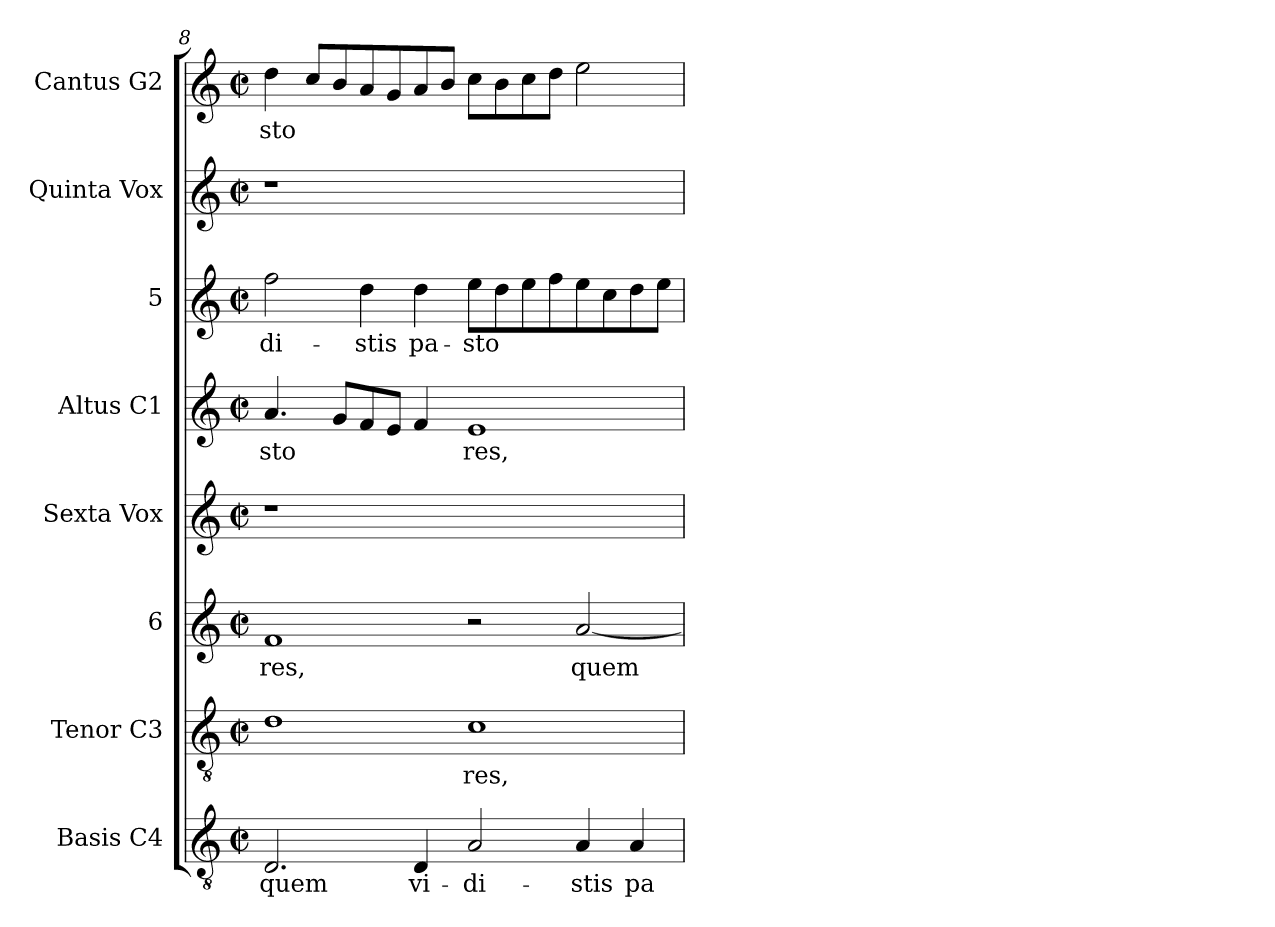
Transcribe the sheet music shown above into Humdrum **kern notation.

**kern	**text	**kern	**text	**kern	**text	**kern	**kern	**text	**kern	**text	**kern	**kern	**text
*part8	*part8	*part7	*part7	*part6	*part6	*part5	*part4	*part4	*part3	*part3	*part2	*part1	*part1
*staff8	*staff8	*staff7	*staff7	*staff6	*staff6	*staff5	*staff4	*staff4	*staff3	*staff3	*staff2	*staff1	*staff1
*I"Basis  C4	*	*I"Tenor  C3	*	*I"6	*	*I"Sexta  Vox	*I"Altus  C1	*	*I"5	*	*I"Quinta  Vox	*I"Cantus  G2	*
*I'B	*	*I'T	*	*	*	*	*I'A	*	*	*	*	*I'C	*
*clefGv2	*	*clefGv2	*	*clefG2	*	*clefG2	*clefG2	*	*clefG2	*	*clefG2	*clefG2	*
*k[]	*	*k[]	*	*k[]	*	*k[]	*k[]	*	*k[]	*	*k[]	*k[]	*
*C:	*	*C:	*	*C:	*	*C:	*C:	*	*C:	*	*C:	*C:	*
*M2/2	*	*M2/2	*	*M2/2	*	*M2/2	*M2/2	*	*M2/2	*	*M2/2	*M2/2	*
*met(c|)	*	*met(c|)	*	*met(c|)	*	*met(c|)	*met(c|)	*	*met(c|)	*	*met(c|)	*met(c|)	*
=8	=8	=8	=8	=8	=8	=8	=8	=8	=8	=8	=8	=8	=8
!	!LO:LY:b:cj	!	!LO:LY:b:cj	!	!LO:LY:b:cj	!	!	!LO:LY:b:cj	!	!LO:LY:b:cj	!	!	!LO:LY:b:cj
2.D/	quem	1d	--	1f	-res,	1r	4.a/	-sto-	2ff\	-di-	1r	4dd\	-sto-
!	!	!	!	!	!	!	!	!	!	!	!	!	!LO:LY:b:cj
.	.	.	.	.	.	.	.	.	.	.	.	8cc/L	--
!	!	!	!	!	!	!	!	!LO:LY:b:cj	!	!	!	!	!LO:LY:b:cj
.	.	.	.	.	.	.	8g/L	--	.	.	.	8b/	--
!	!	!	!	!	!	!	!	!LO:LY:b:cj	!	!LO:LY:b:cj	!	!	!LO:LY:b:cj
.	.	.	.	.	.	.	8f/	--	4dd\	-stis	.	8a/	--
!	!	!	!	!	!	!	!	!LO:LY:b:cj	!	!	!	!	!LO:LY:b:cj
.	.	.	.	.	.	.	8e/J	--	.	.	.	8g/	--
!	!LO:LY:b:cj	!	!	!	!	!	!	!LO:LY:b:cj	!	!LO:LY:b:cj	!	!	!LO:LY:b:cj
4D/	vi-	.	.	.	.	.	4f/	--	4dd\	pa-	.	8a/	--
!	!	!	!	!	!	!	!	!	!	!	!	!	!LO:LY:b:cj
.	.	.	.	.	.	.	.	.	.	.	.	8b/J	--
!	!LO:LY:b:cj	!	!LO:LY:b:cj	!	!	!	!	!LO:LY:b:cj	!	!LO:LY:b:cj	!	!	!LO:LY:b:cj
2A/	-di-	1c	-res,	2r	.	1ryy	1e	-res,	8ee\L	-sto-	1ryy	8cc\L	--
!	!	!	!	!	!	!	!	!	!	!LO:LY:b:cj	!	!	!LO:LY:b:cj
.	.	.	.	.	.	.	.	.	8dd\	--	.	8b\	--
!	!	!	!	!	!	!	!	!	!	!LO:LY:b:cj	!	!	!LO:LY:b:cj
.	.	.	.	.	.	.	.	.	8ee\	--	.	8cc\	--
!	!	!	!	!	!	!	!	!	!	!LO:LY:b:cj	!	!	!LO:LY:b:cj
.	.	.	.	.	.	.	.	.	8ff\	--	.	8dd\J	--
!	!LO:LY:b:cj	!	!	!	!LO:LY:b:cj	!	!	!	!	!LO:LY:b:cj	!	!	!LO:LY:b:cj
4A/	-stis	.	.	[<2a/	quem	.	.	.	8ee\	--	.	2ee\	--
!	!	!	!	!	!	!	!	!	!	!LO:LY:b:cj	!	!	!
.	.	.	.	.	.	.	.	.	8cc\	--	.	.	.
!	!LO:LY:b:cj	!	!	!	!	!	!	!	!	!LO:LY:b:cj	!	!	!
4A/	pa-	.	.	.	.	.	.	.	8dd\	--	.	.	.
!	!	!	!	!	!	!	!	!	!	!LO:LY:b:cj	!	!	!
.	.	.	.	.	.	.	.	.	8ee\J	--	.	.	.
=	=	=	=	=	=	=	=	=	=	=	=	=	=
*-	*-	*-	*-	*-	*-	*-	*-	*-	*-	*-	*-	*-	*-
